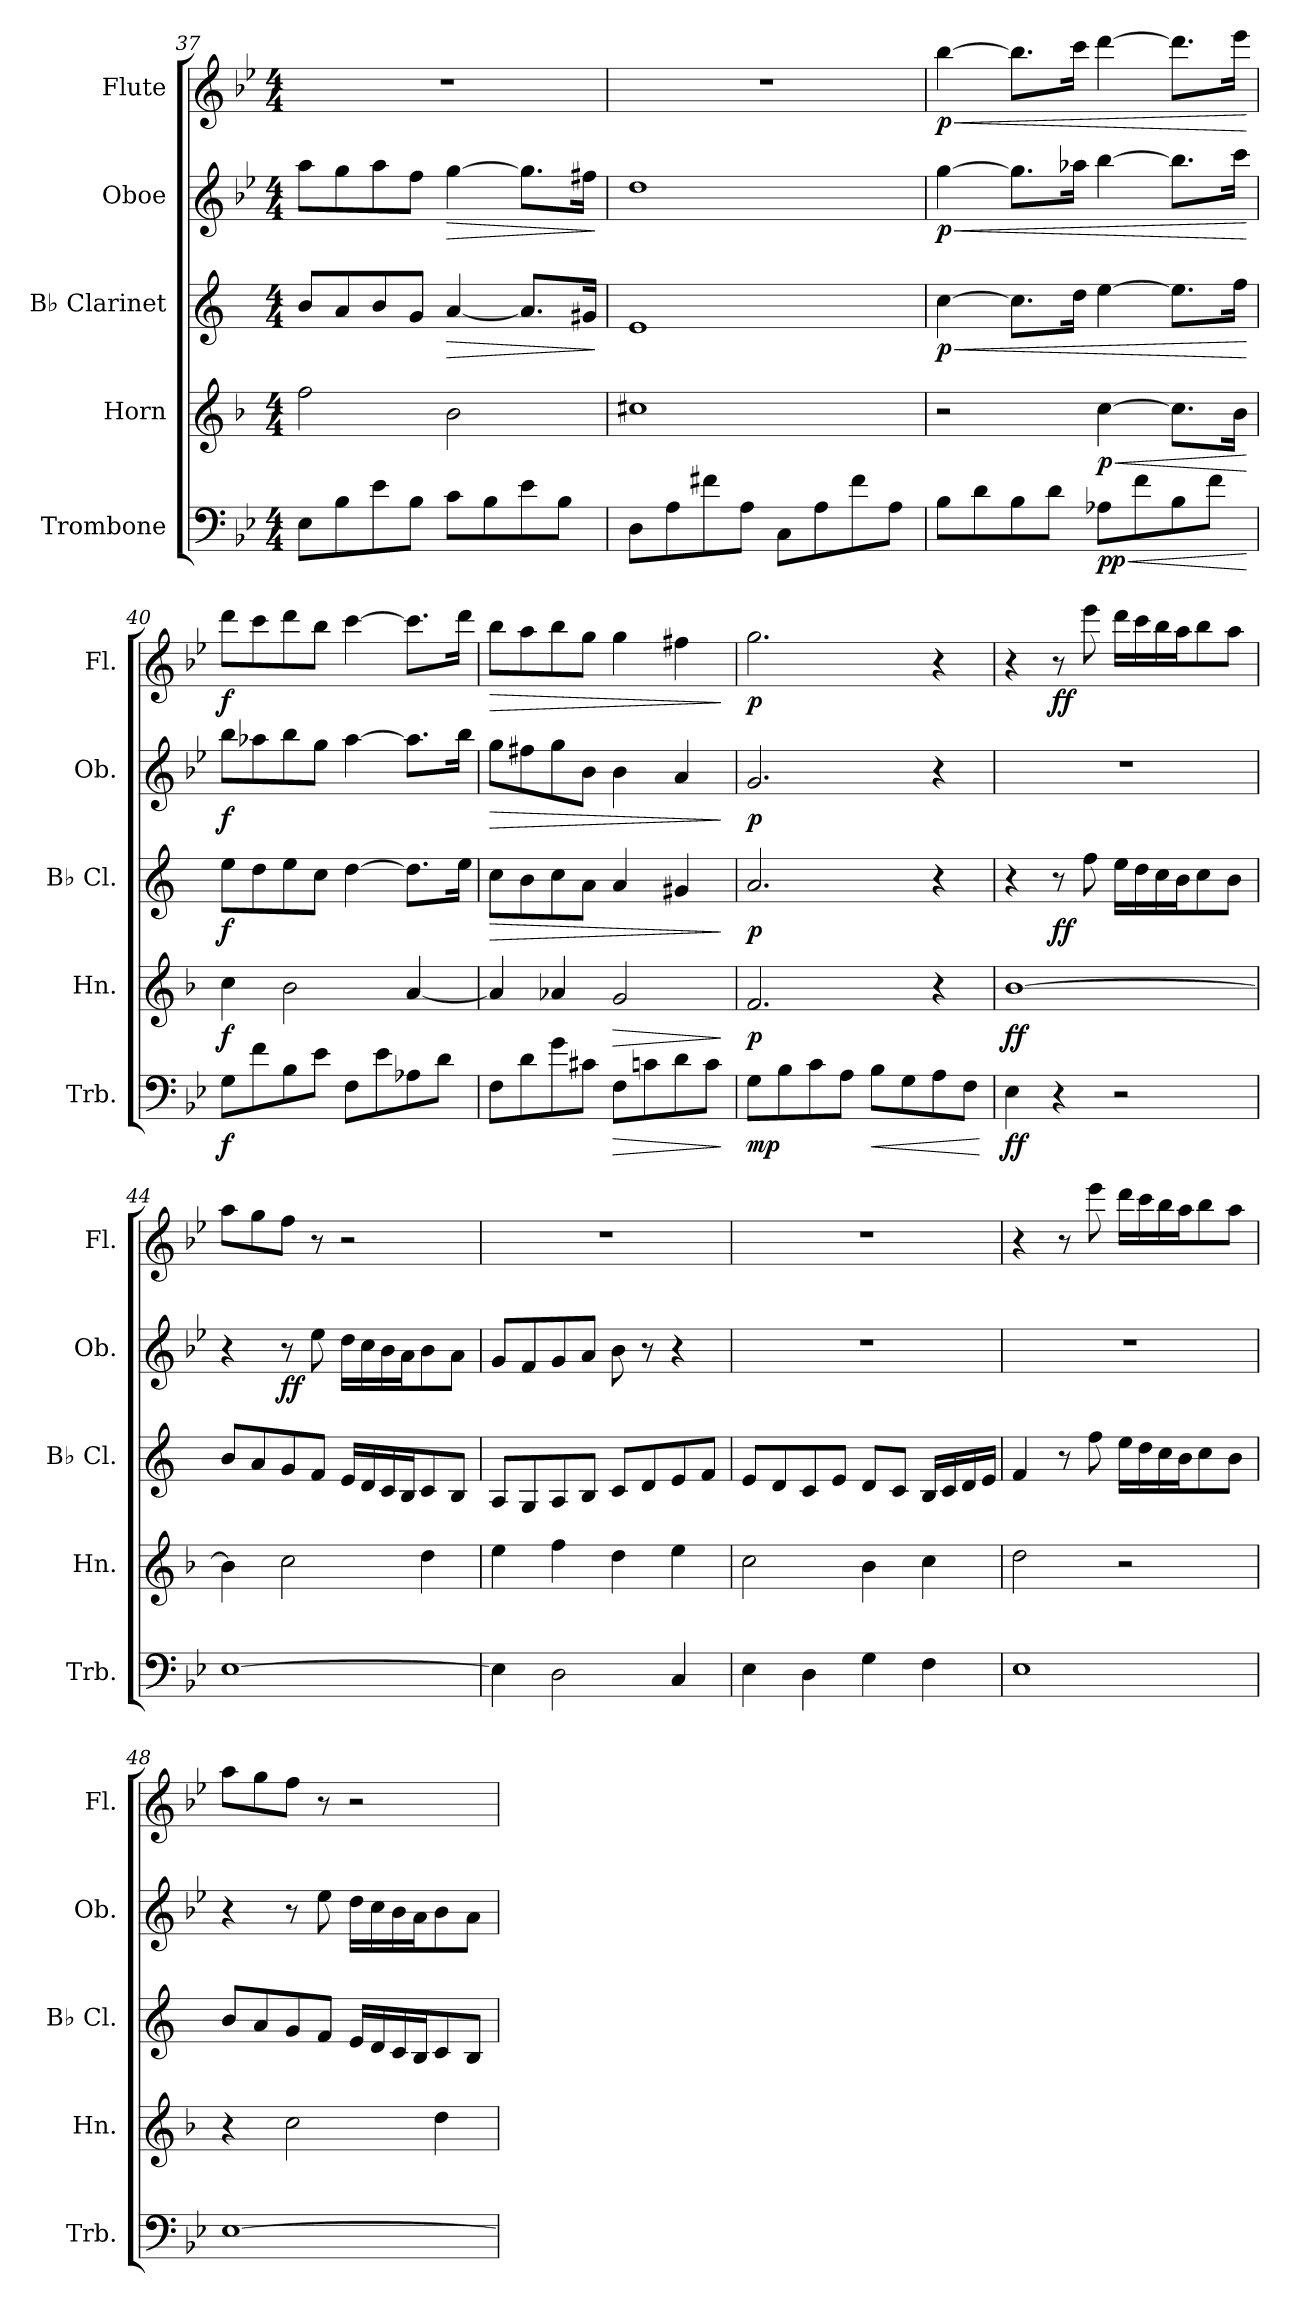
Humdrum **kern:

**kern	**dynam	**kern	**dynam	**kern	**dynam	**kern	**dynam	**kern	**dynam
*part5	*part5	*part4	*part4	*part3	*part3	*part2	*part2	*part1	*part1
*staff5	*staff5	*staff4	*staff4	*staff3	*staff3	*staff2	*staff2	*staff1	*staff1
*I"Trombone	*	*I"Horn	*	*I"B♭ Clarinet	*	*I"Oboe	*	*I"Flute	*
*I'Trb.	*	*I'Hn.	*	*I'B♭ Cl.	*	*I'Ob.	*	*I'Fl.	*
!!LO:PB:g=z
*clefF4	*	*clefG2	*	*clefG2	*	*clefG2	*	*clefG2	*
*	*	*ITrd4c7	*	*ITrd1c2	*	*	*	*	*
*k[b-e-]	*	*k[b-e-]	*	*k[b-e-]	*	*k[b-e-]	*	*k[b-e-]	*
*B-:	*	*B-:	*	*	*	*B-:	*	*B-:	*
*M4/4	*	*M4/4	*	*M4/4	*	*M4/4	*	*M4/4	*
=37	=37	=37	=37	=37	=37	=37	=37	=37	=37
8E-\L	.	2b-\	.	8a/L	.	8aa\L	.	1r	.
8B-\	.	.	.	8g/	.	8gg\	.	.	.
8e-\	.	.	.	8a/	.	8aa\	.	.	.
8B-\J	.	.	.	8f/J	.	8ff\J	.	.	.
!	!	!	!	!	!LO:HP:b	!	!LO:HP:b	!	!
8c\L	.	2e-\	.	[4g/	>	[4gg\	>	.	.
8B-\	.	.	.	.	.	.	.	.	.
8e-\	.	.	.	8.g/L]	.	8.gg\L]	.	.	.
8B-\J	.	.	.	.	.	.	.	.	.
.	.	.	.	16f#X/Jk	.	16ff#X\Jk	.	.	.
.	.	.	.	.	]	.	]	.	.
=38	=38	=38	=38	=38	=38	=38	=38	=38	=38
8D\L	.	1f#X	.	1d	.	1dd	.	1r	.
8A\	.	.	.	.	.	.	.	.	.
8f#X\	.	.	.	.	.	.	.	.	.
8A\J	.	.	.	.	.	.	.	.	.
8C\L	.	.	.	.	.	.	.	.	.
8A\	.	.	.	.	.	.	.	.	.
8f#\	.	.	.	.	.	.	.	.	.
8A\J	.	.	.	.	.	.	.	.	.
=39	=39	=39	=39	=39	=39	=39	=39	=39	=39
!	!	!	!	!	!LO:HP:b	!	!LO:HP:b	!	!LO:HP:b
!	!	!	!	!	!LO:DY:n=1:b	!	!LO:DY:n=1:b	!	!LO:DY:n=1:b
8B-\L	.	2r	.	[4b-\	< p	[4gg\	< p	[4bb-\	< p
8d\	.	.	.	.	.	.	.	.	.
8B-\	.	.	.	8.b-\L]	.	8.gg\L]	.	8.bb-\L]	.
8d\J	.	.	.	.	.	.	.	.	.
.	.	.	.	16cc\Jk	.	16aa-X\Jk	.	16ccc\Jk	.
!	!LO:HP:b	!	!LO:HP:b	!	!	!	!	!	!
!	!LO:DY:n=1:b	!	!LO:DY:n=1:b	!	!	!	!	!	!
8A-X\L	< pp	[4f\	< p	[4dd\	.	[4bb-\	.	[4ddd\	.
8f\	.	.	.	.	.	.	.	.	.
8B-\	.	8.f\L]	.	8.dd\L]	.	8.bb-\L]	.	8.ddd\L]	.
8f\J	.	.	.	.	.	.	.	.	.
.	.	16e-\Jk	.	16ee-\Jk	.	16ccc\Jk	.	16eee-\Jk	.
.	[	.	[	.	[	.	[	.	[
!!LO:LB:g=z
=40	=40	=40	=40	=40	=40	=40	=40	=40	=40
!	!LO:DY:b	!	!LO:DY:b	!	!LO:DY:b	!	!LO:DY:b	!	!LO:DY:b
8G\L	f	4f\	f	8dd\L	f	8bb-\L	f	8ddd\L	f
8f\	.	.	.	8cc\	.	8aa-X\	.	8ccc\	.
8B-\	.	2e-\	.	8dd\	.	8bb-\	.	8ddd\	.
8e-\J	.	.	.	8b-\J	.	8gg\J	.	8bb-\J	.
8F\L	.	.	.	[4cc\	.	[4aa-\	.	[4ccc\	.
8e-\	.	.	.	.	.	.	.	.	.
8A-X\	.	[4d/	.	8.cc\L]	.	8.aa-\L]	.	8.ccc\L]	.
8d\J	.	.	.	.	.	.	.	.	.
.	.	.	.	16dd\Jk	.	16bb-\Jk	.	16ddd\Jk	.
!!LO:PB:g=z
=41	=41	=41	=41	=41	=41	=41	=41	=41	=41
!	!	!	!	!	!LO:HP:b	!	!LO:HP:b	!	!LO:HP:b
8F\L	.	4d/]	.	8b-\L	>	8gg\L	>	8bb-\L	>
8d\	.	.	.	8a\	.	8ff#X\	.	8aa\	.
8g\	.	4d-X/	.	8b-\	.	8gg\	.	8bb-\	.
8c#X\J	.	.	.	8g\J	.	8b-\J	.	8gg\J	.
!	!LO:HP:b	!	!LO:HP:b	!	!	!	!	!	!
8F\L	>	2c/	>	4g/	.	4b-\	.	4gg\	.
8cn\	.	.	.	.	.	.	.	.	.
8d\	.	.	.	4f#X/	.	4a/	.	4ff#X\	.
8c\J	.	.	.	.	.	.	.	.	.
.	]	.	]	.	]	.	]	.	]
=42	=42	=42	=42	=42	=42	=42	=42	=42	=42
!	!LO:DY:b	!	!LO:DY:b	!	!LO:DY:b	!	!LO:DY:b	!	!LO:DY:b
8G\L	mp	2.B-/	p	2.g/	p	2.g/	p	2.gg\	p
8B-\	.	.	.	.	.	.	.	.	.
8c\	.	.	.	.	.	.	.	.	.
8A\J	.	.	.	.	.	.	.	.	.
!	!LO:HP:b	!	!	!	!	!	!	!	!
8B-\L	<	.	.	.	.	.	.	.	.
8G\	.	.	.	.	.	.	.	.	.
8A\	.	4r	.	4r	.	4r	.	4r	.
8F\J	.	.	.	.	.	.	.	.	.
.	[	.	.	.	.	.	.	.	.
=43	=43	=43	=43	=43	=43	=43	=43	=43	=43
!	!LO:DY:b	!	!LO:DY:b	!	!	!	!	!	!
4E-\	ff	[1e-	ff	4r	.	1r	.	4r	.
!	!	!	!	!	!LO:DY:b	!	!	!	!LO:DY:b
4r	.	.	.	8r	ff	.	.	8r	ff
.	.	.	.	8ee-\	.	.	.	8eee-\	.
2r	.	.	.	16dd\LL	.	.	.	16ddd\LL	.
.	.	.	.	16cc\	.	.	.	16ccc\	.
.	.	.	.	16b-\	.	.	.	16bb-\	.
.	.	.	.	16a\J	.	.	.	16aa\J	.
.	.	.	.	8b-\	.	.	.	8bb-\	.
.	.	.	.	8a\J	.	.	.	8aa\J	.
!!LO:LB:g=z
=44	=44	=44	=44	=44	=44	=44	=44	=44	=44
[1E-	.	4e-\]	.	8a/L	.	4r	.	8aa\L	.
.	.	.	.	8g/	.	.	.	8gg\	.
!	!	!	!	!	!	!	!LO:DY:b	!	!
.	.	2f\	.	8f/	.	8r	ff	8ff\J	.
.	.	.	.	8e-/J	.	8ee-\	.	8r	.
.	.	.	.	16d/LL	.	16dd\LL	.	2r	.
.	.	.	.	16c/	.	16cc\	.	.	.
.	.	.	.	16B-/	.	16b-\	.	.	.
.	.	.	.	16A/J	.	16a\J	.	.	.
.	.	4g\	.	8B-/	.	8b-\	.	.	.
.	.	.	.	8A/J	.	8a\J	.	.	.
!!LO:PB:g=z
=45	=45	=45	=45	=45	=45	=45	=45	=45	=45
4E-\]	.	4a\	.	8G/L	.	8g/L	.	1r	.
.	.	.	.	8F/	.	8f/	.	.	.
2D\	.	4b-\	.	8G/	.	8g/	.	.	.
.	.	.	.	8A/J	.	8a/J	.	.	.
.	.	4g\	.	8B-/L	.	8b-\	.	.	.
.	.	.	.	8c/	.	8r	.	.	.
4C/	.	4a\	.	8d/	.	4r	.	.	.
.	.	.	.	8e-/J	.	.	.	.	.
=46	=46	=46	=46	=46	=46	=46	=46	=46	=46
4E-\	.	2f\	.	8d/L	.	1r	.	1r	.
.	.	.	.	8c/	.	.	.	.	.
4D\	.	.	.	8B-/	.	.	.	.	.
.	.	.	.	8d/J	.	.	.	.	.
4G\	.	4e-\	.	8c/L	.	.	.	.	.
.	.	.	.	8B-/J	.	.	.	.	.
4F\	.	4f\	.	16A/LL	.	.	.	.	.
.	.	.	.	16B-/	.	.	.	.	.
.	.	.	.	16c/	.	.	.	.	.
.	.	.	.	16d/JJ	.	.	.	.	.
=47	=47	=47	=47	=47	=47	=47	=47	=47	=47
1E-	.	2g\	.	4e-/	.	1r	.	4r	.
.	.	.	.	8r	.	.	.	8r	.
.	.	.	.	8ee-\	.	.	.	8eee-\	.
.	.	2r	.	16dd\LL	.	.	.	16ddd\LL	.
.	.	.	.	16cc\	.	.	.	16ccc\	.
.	.	.	.	16b-\	.	.	.	16bb-\	.
.	.	.	.	16a\J	.	.	.	16aa\J	.
.	.	.	.	8b-\	.	.	.	8bb-\	.
.	.	.	.	8a\J	.	.	.	8aa\J	.
!!LO:LB:g=z
=48	=48	=48	=48	=48	=48	=48	=48	=48	=48
[1E-	.	4r	.	8a/L	.	4r	.	8aa\L	.
.	.	.	.	8g/	.	.	.	8gg\	.
.	.	2f\	.	8f/	.	8r	.	8ff\J	.
.	.	.	.	8e-/J	.	8ee-\	.	8r	.
.	.	.	.	16d/LL	.	16dd\LL	.	2r	.
.	.	.	.	16c/	.	16cc\	.	.	.
.	.	.	.	16B-/	.	16b-\	.	.	.
.	.	.	.	16A/J	.	16a\J	.	.	.
.	.	4g\	.	8B-/	.	8b-\	.	.	.
.	.	.	.	8A/J	.	8a\J	.	.	.
=	=	=	=	=	=	=	=	=	=
*-	*-	*-	*-	*-	*-	*-	*-	*-	*-
